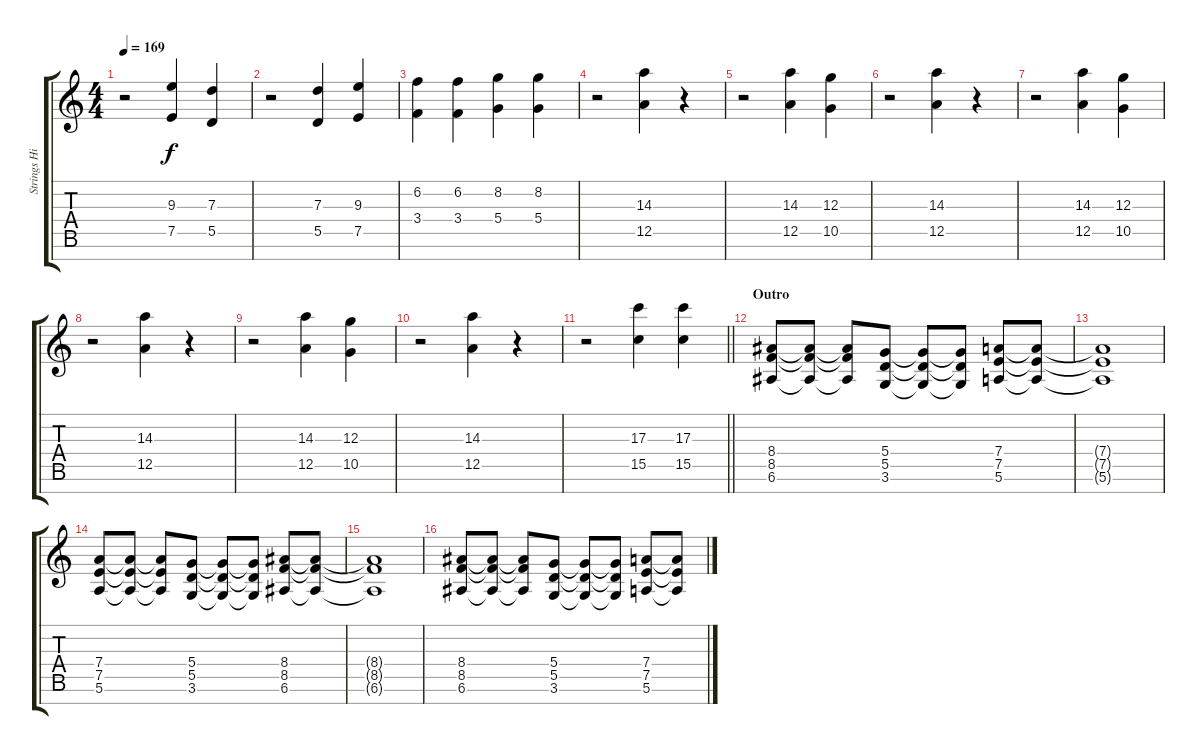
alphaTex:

\track ("Strings High" "Strings Hi") {instrument stringensemble1}
\staff {score tabs}
\tuning (E5 B4 G4 D4 A3 E3 A2) {hide}
\ts (4 4)
\tempo 169
\clef g2
\ks c
r.2{dy f} (9.3 7.5).4 (7.3 5.5).4 |
r.2 (7.3 5.5).4 (9.3 7.5).4 |
(6.2 3.4).4 (6.2 3.4).4 (8.2 5.4).4 (8.2 5.4).4 |
r.2 (14.3 12.5).4 r.4 |
r.2 (14.3 12.5).4 (12.3 10.5).4 |
r.2 (14.3 12.5).4 r.4 |
r.2 (14.3 12.5).4 (12.3 10.5).4 |
r.2 (14.3 12.5).4 r.4 |
r.2 (14.3 12.5).4 (12.3 10.5).4 |
r.2 (14.3 12.5).4 r.4 |
\barLineRight lightlight
r.2 (17.3 15.5).4 (17.3 15.5).4 |
\section ("" "Outro")
(8.4 8.5 6.6).8 (8.4{t} 8.5{t} 6.6{t}).8 (8.4{t} 8.5{t} 6.6{t}).8 (5.4 5.5 3.6).8 (5.4{t} 5.5{t} 3.6{t}).8 (5.4{t} 5.5{t} 3.6{t}).8 (7.4 7.5 5.6).8 (7.4{t} 7.5{t} 5.6{t}).8 |
(7.4{t} 7.5{t} 5.6{t}).1 |
(7.4 7.5 5.6).8 (7.4{t} 7.5{t} 5.6{t}).8 (7.4{t} 7.5{t} 5.6{t}).8 (5.4 5.5 3.6).8 (5.4{t} 5.5{t} 3.6{t}).8 (5.4{t} 5.5{t} 3.6{t}).8 (8.4 8.5 6.6).8 (8.4{t} 8.5{t} 6.6{t}).8 |
(8.4{t} 8.5{t} 6.6{t}).1 |
(8.4 8.5 6.6).8 (8.4{t} 8.5{t} 6.6{t}).8 (8.4{t} 8.5{t} 6.6{t}).8 (5.4 5.5 3.6).8 (5.4{t} 5.5{t} 3.6{t}).8 (5.4{t} 5.5{t} 3.6{t}).8 (7.4 7.5 5.6).8 (7.4{t} 7.5{t} 5.6{t}).8
